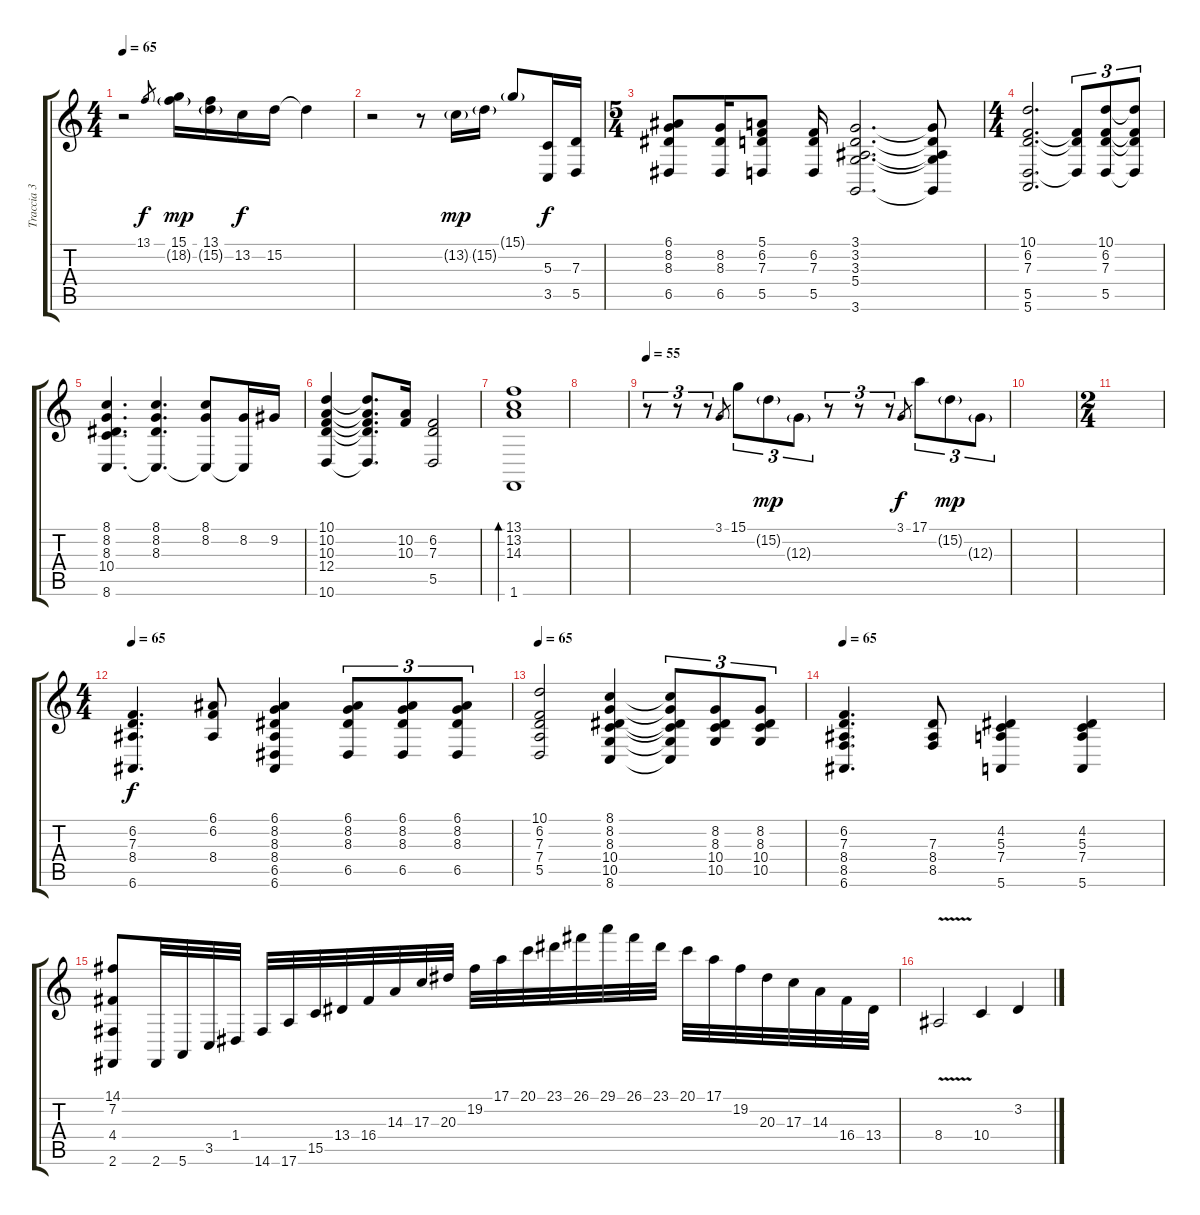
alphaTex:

\track ("Traccia 3" "Traccia 3") {instrument electricgrandpiano}
\staff {score tabs}
\tuning (E4 B3 G3 D3 A2 E2) {hide}
\ts (4 4)
\tempo 65
\clef g2
\ks c
r.2{dy f} 13.1.8{gr} (15.1 18.2{g}).16{dy mp} (13.1 15.2{g}).16 13.2.16{dy f} 15.2.16 15.2{t}.4 |
r.2 r.8 13.2{g}.16{dy mp} 15.2{g}.16 15.1{g}.8 (5.3 3.5).16{dy f} (7.3 5.5).16 |
\ts (5 4)
(6.1 8.2 8.3 6.5).8 (8.2 8.3 6.5).16 (5.1 6.2 7.3 5.5).8 (6.2 7.3 5.5).16 (3.1 3.2 3.3 5.4 3.6).2{d} (3.1{t} 3.2{t} 3.3{t} 5.4{t} 3.6{t}).8 |
\ts (4 4)
(10.1 6.2 7.3 5.5 5.6).2{d} (6.2{t} 7.3{t} 5.5{t}).8{tu (3 2)} (10.1 6.2 7.3 5.5).8{tu (3 2)} (10.1{t} 6.2{t} 7.3{t} 5.5{t}).8{tu (3 2)} |
(8.1 8.2 8.3 10.4 8.6).4{d} (8.1 8.2 8.3 8.6{t}).4{d} (8.1 8.2 8.6{t}).8 (8.2 8.6{t}).16 9.2.16 |
(10.1 10.2 10.3 12.4 10.6).4 (10.1{t} 10.2{t} 10.3{t} 12.4{t} 10.6{t}).8{d} (10.2 10.3).16 (6.2 7.3 5.5).2 |
(13.1 13.2 14.3 1.6).1{bd 30} |
|
\tempo 55
r.8{tu (3 2)} r.8{tu (3 2)} r.8{tu (3 2)} 3.1.8{gr} 15.1.8{tu (3 2)} 15.2{g}.8{tu (3 2) dy mp} 12.3{g}.8{tu (3 2)} r.8{tu (3 2)} r.8{tu (3 2)} r.8{tu (3 2)} 3.1.8{gr dy f} 17.1.8{tu (3 2)} 15.2{g}.8{tu (3 2) dy mp} 12.3{g}.8{tu (3 2)} |
|
\ts (2 4)
|
\ts (4 4)
\tempo 65
(6.2 7.3 8.4 6.6).4{d dy f} (6.1 6.2 8.4).8 (6.1 8.2 8.3 8.4 6.5 6.6).4 (6.1 8.2 8.3 6.5).8{tu (3 2)} (6.1 8.2 8.3 6.5).8{tu (3 2)} (6.1 8.2 8.3 6.5).8{tu (3 2)} |
\tempo 65
(10.1 6.2 7.3 7.4 5.5).2 (8.1 8.2 8.3 10.4 10.5 8.6).4 (8.1{t} 8.2{t} 8.3{t} 10.4{t} 10.5{t} 8.6{t}).8{tu (3 2)} (8.2 8.3 10.4 10.5).8{tu (3 2)} (8.2 8.3 10.4 10.5).8{tu (3 2)} |
\tempo 65
(6.2 7.3 8.4 8.5 6.6).4{d} (7.3 8.4 8.5).8 (4.2 5.3 7.4 5.6).4 (4.2 5.3 7.4 5.6).4 |
(14.1 7.2 4.4 2.6).8 2.6.32 5.6.32 3.5.32 1.4.32 14.6.32 17.6.32 15.5.32 13.4.32 16.4.32 14.3.32 17.3.32 20.3.32 19.2.32 17.1.32 20.1.32 23.1.32 26.1.32 29.1.32 26.1.32 23.1.32 20.1.32 17.1.32 19.2.32 20.3.32 17.3.32 14.3.32 16.4.32 13.4.32 |
8.4{v}.2{volume 16 instrument lead1square} 10.4.4 3.2{sl}.4
